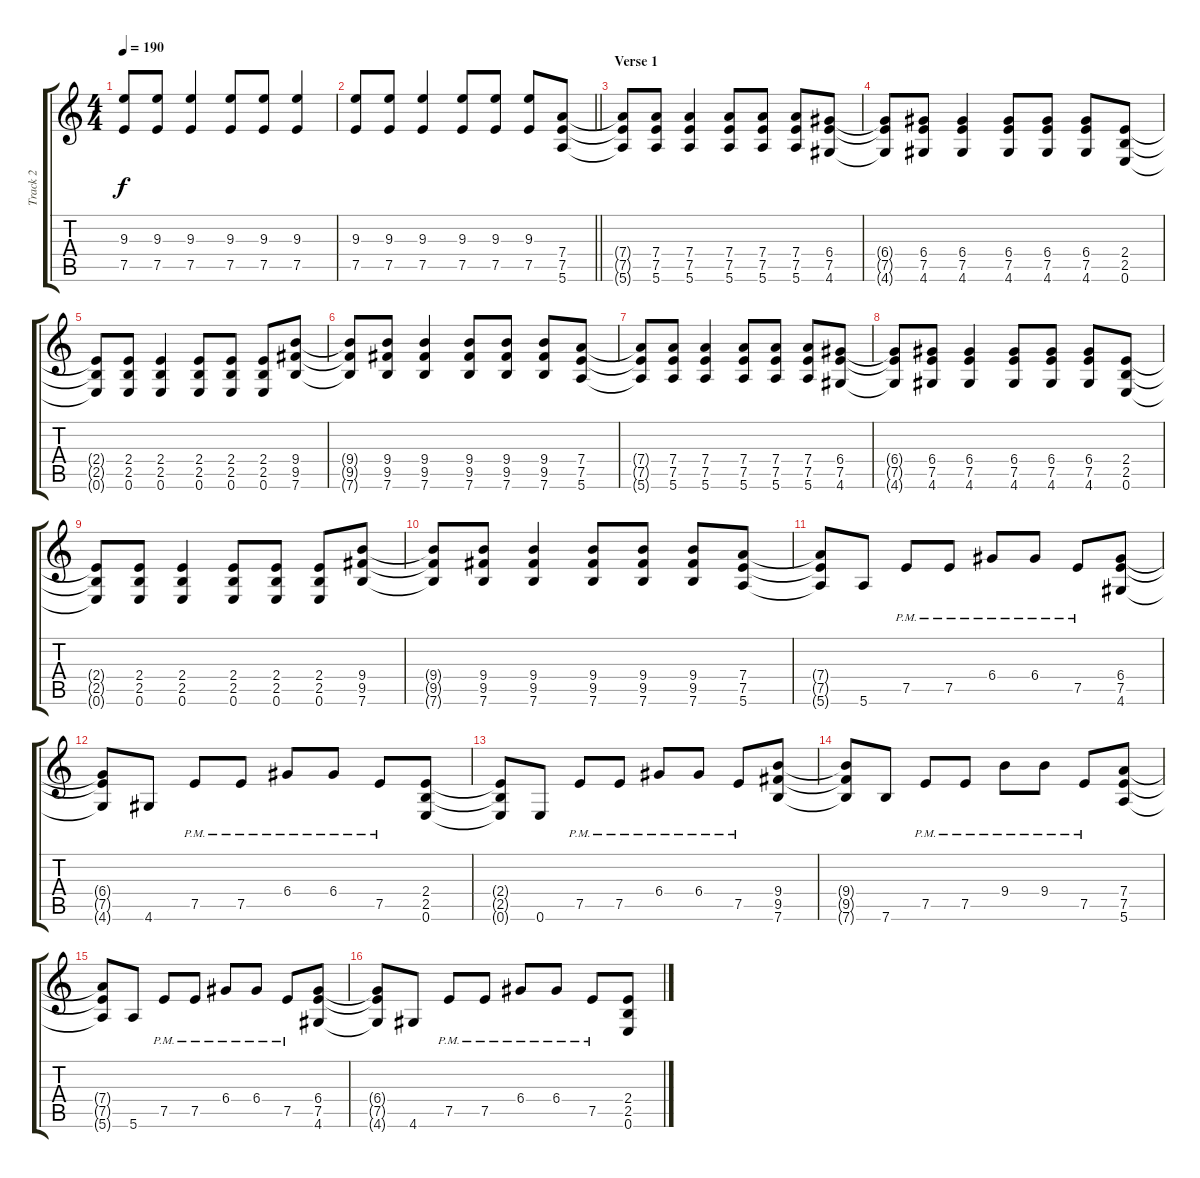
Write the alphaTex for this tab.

\track ("Track 2" "Track 2") {instrument distortionguitar}
\staff {score tabs}
\tuning (E4 B3 G3 D3 A2 E2) {hide}
\ts (4 4)
\tempo 190
\clef g2
\ks c
(9.3{t} 7.5{t}).8{dy f} (9.3 7.5).8 (9.3 7.5).4 (9.3 7.5).8 (9.3 7.5).8 (9.3 7.5).4 |
\barLineRight lightlight
(9.3 7.5).8 (9.3 7.5).8 (9.3 7.5).4 (9.3 7.5).8 (9.3 7.5).8 (9.3 7.5).8 (7.4 7.5 5.6).8 |
\section ("" "Verse 1")
(7.4{t} 7.5{t} 5.6{t}).8 (7.4 7.5 5.6).8 (7.4 7.5 5.6).4 (7.4 7.5 5.6).8 (7.4 7.5 5.6).8 (7.4 7.5 5.6).8 (6.4 7.5 4.6).8 |
(6.4{t} 7.5{t} 4.6{t}).8 (6.4 7.5 4.6).8 (6.4 7.5 4.6).4 (6.4 7.5 4.6).8 (6.4 7.5 4.6).8 (6.4 7.5 4.6).8 (2.4 2.5 0.6).8 |
(2.4{t} 2.5{t} 0.6{t}).8 (2.4 2.5 0.6).8 (2.4 2.5 0.6).4 (2.4 2.5 0.6).8 (2.4 2.5 0.6).8 (2.4 2.5 0.6).8 (9.4 9.5 7.6).8 |
(9.4{t} 9.5{t} 7.6{t}).8 (9.4 9.5 7.6).8 (9.4 9.5 7.6).4 (9.4 9.5 7.6).8 (9.4 9.5 7.6).8 (9.4 9.5 7.6).8 (7.4 7.5 5.6).8 |
(7.4{t} 7.5{t} 5.6{t}).8 (7.4 7.5 5.6).8 (7.4 7.5 5.6).4 (7.4 7.5 5.6).8 (7.4 7.5 5.6).8 (7.4 7.5 5.6).8 (6.4 7.5 4.6).8 |
(6.4{t} 7.5{t} 4.6{t}).8 (6.4 7.5 4.6).8 (6.4 7.5 4.6).4 (6.4 7.5 4.6).8 (6.4 7.5 4.6).8 (6.4 7.5 4.6).8 (2.4 2.5 0.6).8 |
(2.4{t} 2.5{t} 0.6{t}).8 (2.4 2.5 0.6).8 (2.4 2.5 0.6).4 (2.4 2.5 0.6).8 (2.4 2.5 0.6).8 (2.4 2.5 0.6).8 (9.4 9.5 7.6).8 |
(9.4{t} 9.5{t} 7.6{t}).8 (9.4 9.5 7.6).8 (9.4 9.5 7.6).4 (9.4 9.5 7.6).8 (9.4 9.5 7.6).8 (9.4 9.5 7.6).8 (7.4 7.5 5.6).8 |
(7.4{t} 7.5{t} 5.6{t}).8 5.6.8 7.5{pm}.8 7.5{pm}.8 6.4{pm}.8 6.4{pm}.8 7.5{pm}.8 (6.4 7.5 4.6).8 |
(6.4{t} 7.5{t} 4.6{t}).8 4.6.8 7.5{pm}.8 7.5{pm}.8 6.4{pm}.8 6.4{pm}.8 7.5{pm}.8 (2.4 2.5 0.6).8 |
(2.4{t} 2.5{t} 0.6{t}).8 0.6.8 7.5{pm}.8 7.5{pm}.8 6.4{pm}.8 6.4{pm}.8 7.5{pm}.8 (9.4 9.5 7.6).8 |
(9.4{t} 9.5{t} 7.6{t}).8 7.6.8 7.5{pm}.8 7.5{pm}.8 9.4{pm}.8 9.4{pm}.8 7.5{pm}.8 (7.4 7.5 5.6).8 |
(7.4{t} 7.5{t} 5.6{t}).8 5.6.8 7.5{pm}.8 7.5{pm}.8 6.4{pm}.8 6.4{pm}.8 7.5{pm}.8 (6.4 7.5 4.6).8 |
(6.4{t} 7.5{t} 4.6{t}).8 4.6.8 7.5{pm}.8 7.5{pm}.8 6.4{pm}.8 6.4{pm}.8 7.5{pm}.8 (2.4 2.5 0.6).8
